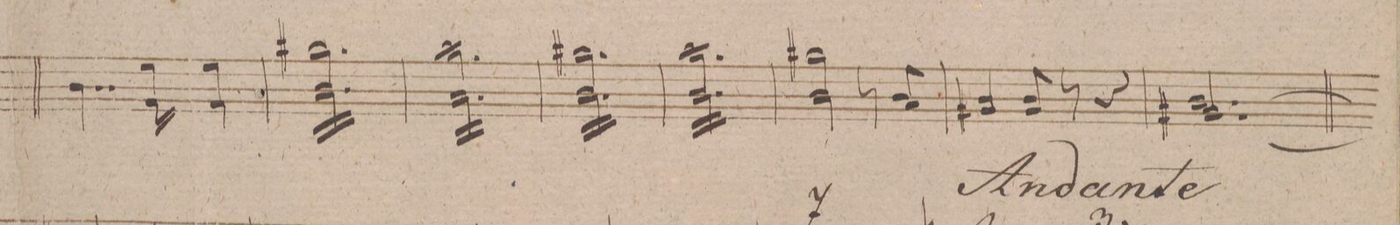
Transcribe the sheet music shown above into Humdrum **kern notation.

**kern	**dynam
*I"Violino 2do	*
*clefG2	*
*k[f#]	*
*M3/4	*
4..b\	.
16ee\ 16g\	.
4ee\ 4g\	.
=78	=78
*tremolo	*
16gg#X\LL 16b\	.
16gg#\ 16b\	.
16gg#\ 16b\	.
16gg#\ 16b\	.
16gg#\ 16b\	.
16gg#\ 16b\	.
16gg#\ 16b\	.
16gg#\ 16b\	.
16gg#\ 16b\	.
16gg#\ 16b\	.
16gg#\ 16b\	.
16gg#\JJ 16b\	.
=79	=79
16aa\LL 16a\	.
16aa\ 16a\	.
16aa\ 16a\	.
16aa\ 16a\	.
16aa\ 16a\	.
16aa\ 16a\	.
16aa\ 16a\	.
16aa\ 16a\	.
16aa\ 16a\	.
16aa\ 16a\	.
16aa\ 16a\	.
16aa\JJ 16a\	.
=80	=80
16gg#X\LL 16b\	.
16gg#\ 16b\	.
16gg#\ 16b\	.
16gg#\ 16b\	.
16gg#\ 16b\	.
16gg#\ 16b\	.
16gg#\ 16b\	.
16gg#\ 16b\	.
16gg#\ 16b\	.
16gg#\ 16b\	.
16gg#\ 16b\	.
16gg#\JJ 16b\	.
=81	=81
16aa\LL 16b\	.
16aa\ 16b\	.
16aa\ 16b\	.
16aa\ 16b\	.
16aa\ 16b\	.
16aa\ 16b\	.
16aa\ 16b\	.
16aa\ 16b\	.
16aa\ 16b\	.
16aa\ 16b\	.
16aa\ 16b\	.
16aa\JJ 16b\	.
*Xtremolo	*
=82	=82
2gg#X\ 2b\	.
8r	.
8b/ 8a/	.
=83	=83
4b/ 4g#X/	.
8b/ 8g#/	.
8r	.
4r	.
=84	=84
[2.b/ [2.g#X/	.
=85	=85
*-	*-
